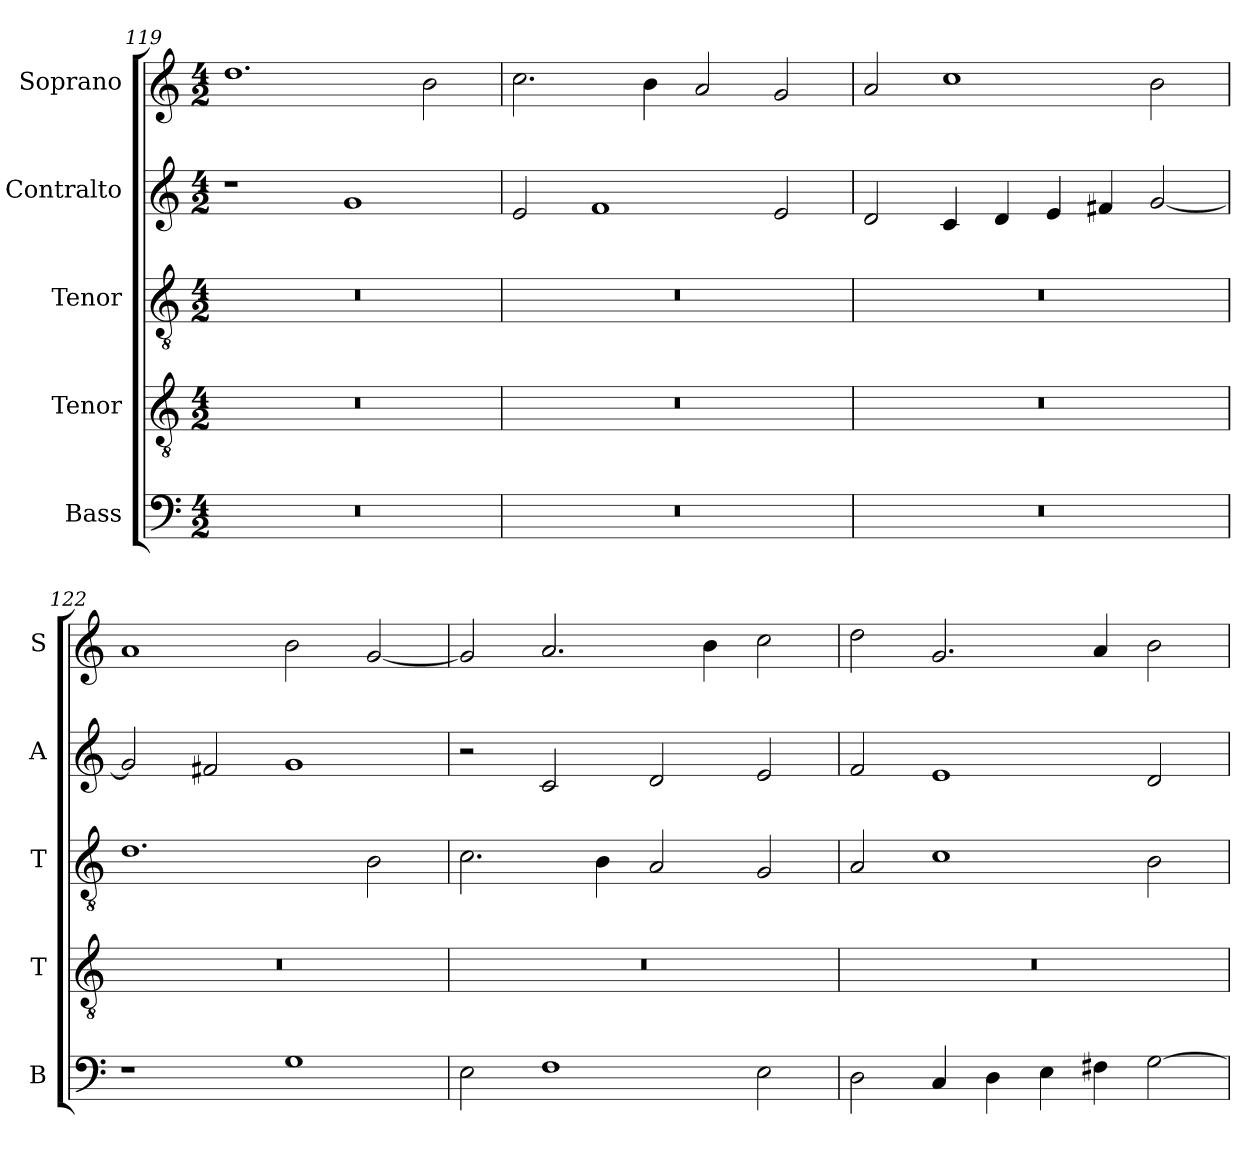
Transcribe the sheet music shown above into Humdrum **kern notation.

**kern	**kern	**kern	**kern	**kern
*part5	*part4	*part3	*part2	*part1
*staff5	*staff4	*staff3	*staff2	*staff1
*I"Bass	*I"Tenor	*I"Tenor	*I"Contralto	*I"Soprano
*I'B	*I'T	*I'T	*I'A	*I'S
*clefF4	*clefGv2	*clefGv2	*clefG2	*clefG2
*k[]	*k[]	*k[]	*k[]	*k[]
*G:mix	*G:mix	*G:mix	*G:mix	*G:mix
*M4/2	*M4/2	*M4/2	*M4/2	*M4/2
=119	=119	=119	=119	=119
0r	0r	0r	1r	1.dd
.	.	.	1g	.
.	.	.	.	2b
=120	=120	=120	=120	=120
0r	0r	0r	2e	2.cc
.	.	.	1f	.
.	.	.	.	4b
.	.	.	.	2a
.	.	.	2e	2g
=121	=121	=121	=121	=121
0r	0r	0r	2d	2a
.	.	.	4c	1cc
.	.	.	4d	.
.	.	.	4e	.
.	.	.	4f#X	.
.	.	.	[2g	2b
=122	=122	=122	=122	=122
1r	0r	1.d	2g]	1a
.	.	.	2f#X	.
1G	.	.	1g	2b
.	.	2B	.	[2g
=123	=123	=123	=123	=123
2E	0r	2.c	2r	2g]
1F	.	.	2c	2.a
.	.	4B	.	.
.	.	2A	2d	.
.	.	.	.	4b
2E	.	2G	2e	2cc
=124	=124	=124	=124	=124
2D	0r	2A	2f	2dd
4C	.	1c	1e	2.g
4D	.	.	.	.
4E	.	.	.	.
4F#X	.	.	.	4a
[2G	.	2B	2d	2b
=	=	=	=	=
*-	*-	*-	*-	*-
